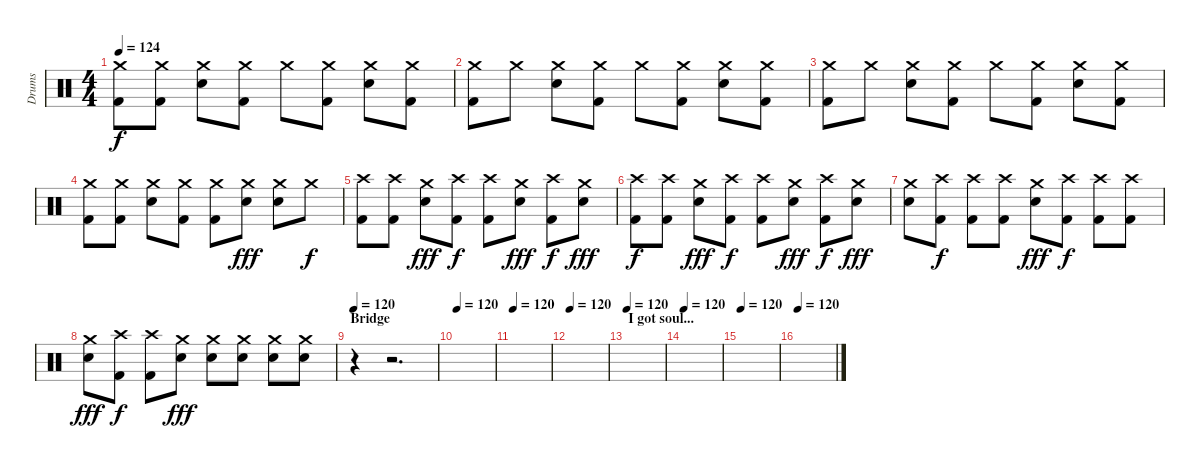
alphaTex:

\track ("Drums" "Drums") {instrument percussion}
\staff {score}
\articulation defaults
\ts (4 4)
\tempo 124
\clef neutral
\ks c
("Crash medium (hit)" "Kick (hit) 2").8{dy f} ("Crash medium (hit)" "Kick (hit) 2").8 ("Crash medium (hit)" "Snare (hit) 2").8 ("Crash medium (hit)" "Kick (hit) 2").8 "Crash medium (hit)".8 ("Crash medium (hit)" "Kick (hit) 2").8 ("Crash medium (hit)" "Snare (hit) 2").8 ("Crash medium (hit)" "Kick (hit) 2").8 |
("Crash medium (hit)" "Kick (hit) 2").8 "Crash medium (hit)".8 ("Crash medium (hit)" "Snare (hit) 2").8 ("Crash medium (hit)" "Kick (hit) 2").8 "Crash medium (hit)".8 ("Crash medium (hit)" "Kick (hit) 2").8 ("Crash medium (hit)" "Snare (hit) 2").8 ("Crash medium (hit)" "Kick (hit) 2").8 |
("Crash medium (hit)" "Kick (hit) 2").8 "Crash medium (hit)".8 ("Crash medium (hit)" "Snare (hit) 2").8 ("Crash medium (hit)" "Kick (hit) 2").8 "Crash medium (hit)".8 ("Crash medium (hit)" "Kick (hit) 2").8 ("Crash medium (hit)" "Snare (hit) 2").8 ("Crash medium (hit)" "Kick (hit) 2").8 |
("Crash medium (hit)" "Kick (hit) 2").8 ("Crash medium (hit)" "Kick (hit) 2").8 ("Crash medium (hit)" "Snare (hit) 2").8 ("Crash medium (hit)" "Kick (hit) 2").8 ("Crash medium (hit)" "Kick (hit) 2").8 ("Crash medium (hit)" "Snare (hit) 2").8{dy fff} ("Crash medium (hit)" "Snare (hit) 2").8 "Crash medium (hit)".8{dy f} |
("Crash high (hit)" "Kick (hit) 2").8 ("Crash high (hit)" "Kick (hit) 2").8 ("Crash medium (hit)" "Snare (hit) 2").8{dy fff} ("Crash high (hit)" "Kick (hit) 2").8{dy f} ("Crash high (hit)" "Kick (hit) 2").8 ("Crash medium (hit)" "Snare (hit) 2").8{dy fff} ("Crash high (hit)" "Kick (hit) 2").8{dy f} ("Crash medium (hit)" "Snare (hit) 2").8{dy fff} |
("Crash high (hit)" "Kick (hit) 2").8{dy f} ("Crash high (hit)" "Kick (hit) 2").8 ("Crash medium (hit)" "Snare (hit) 2").8{dy fff} ("Crash high (hit)" "Kick (hit) 2").8{dy f} ("Crash high (hit)" "Kick (hit) 2").8 ("Crash medium (hit)" "Snare (hit) 2").8{dy fff} ("Crash high (hit)" "Kick (hit) 2").8{dy f} ("Crash medium (hit)" "Snare (hit) 2").8{dy fff} |
("Crash medium (hit)" "Snare (hit) 2").8 ("Crash high (hit)" "Kick (hit) 2").8{dy f} ("Crash high (hit)" "Kick (hit) 2").8 ("Crash high (hit)" "Kick (hit) 2").8 ("Crash medium (hit)" "Snare (hit) 2").8{dy fff} ("Crash high (hit)" "Kick (hit) 2").8{dy f} ("Crash high (hit)" "Kick (hit) 2").8 ("Crash high (hit)" "Kick (hit) 2").8 |
("Crash medium (hit)" "Snare (hit) 2").8{dy fff} ("Crash high (hit)" "Kick (hit) 2").8{dy f} ("Crash high (hit)" "Kick (hit) 2").8 ("Crash medium (hit)" "Snare (hit) 2").8{dy fff} ("Crash medium (hit)" "Snare (hit) 2").8 ("Crash medium (hit)" "Snare (hit) 2").8 ("Crash medium (hit)" "Snare (hit) 2").8 ("Crash medium (hit)" "Snare (hit) 2").8 |
\section ("" "Bridge")
\tempo 120
r.4 r.2{d volume 0} |
\tempo 120
|
\tempo 120
|
\tempo 120
|
\section ("" "I got soul...")
\tempo 120
|
\tempo 120
|
\tempo 120
|
\tempo 120
